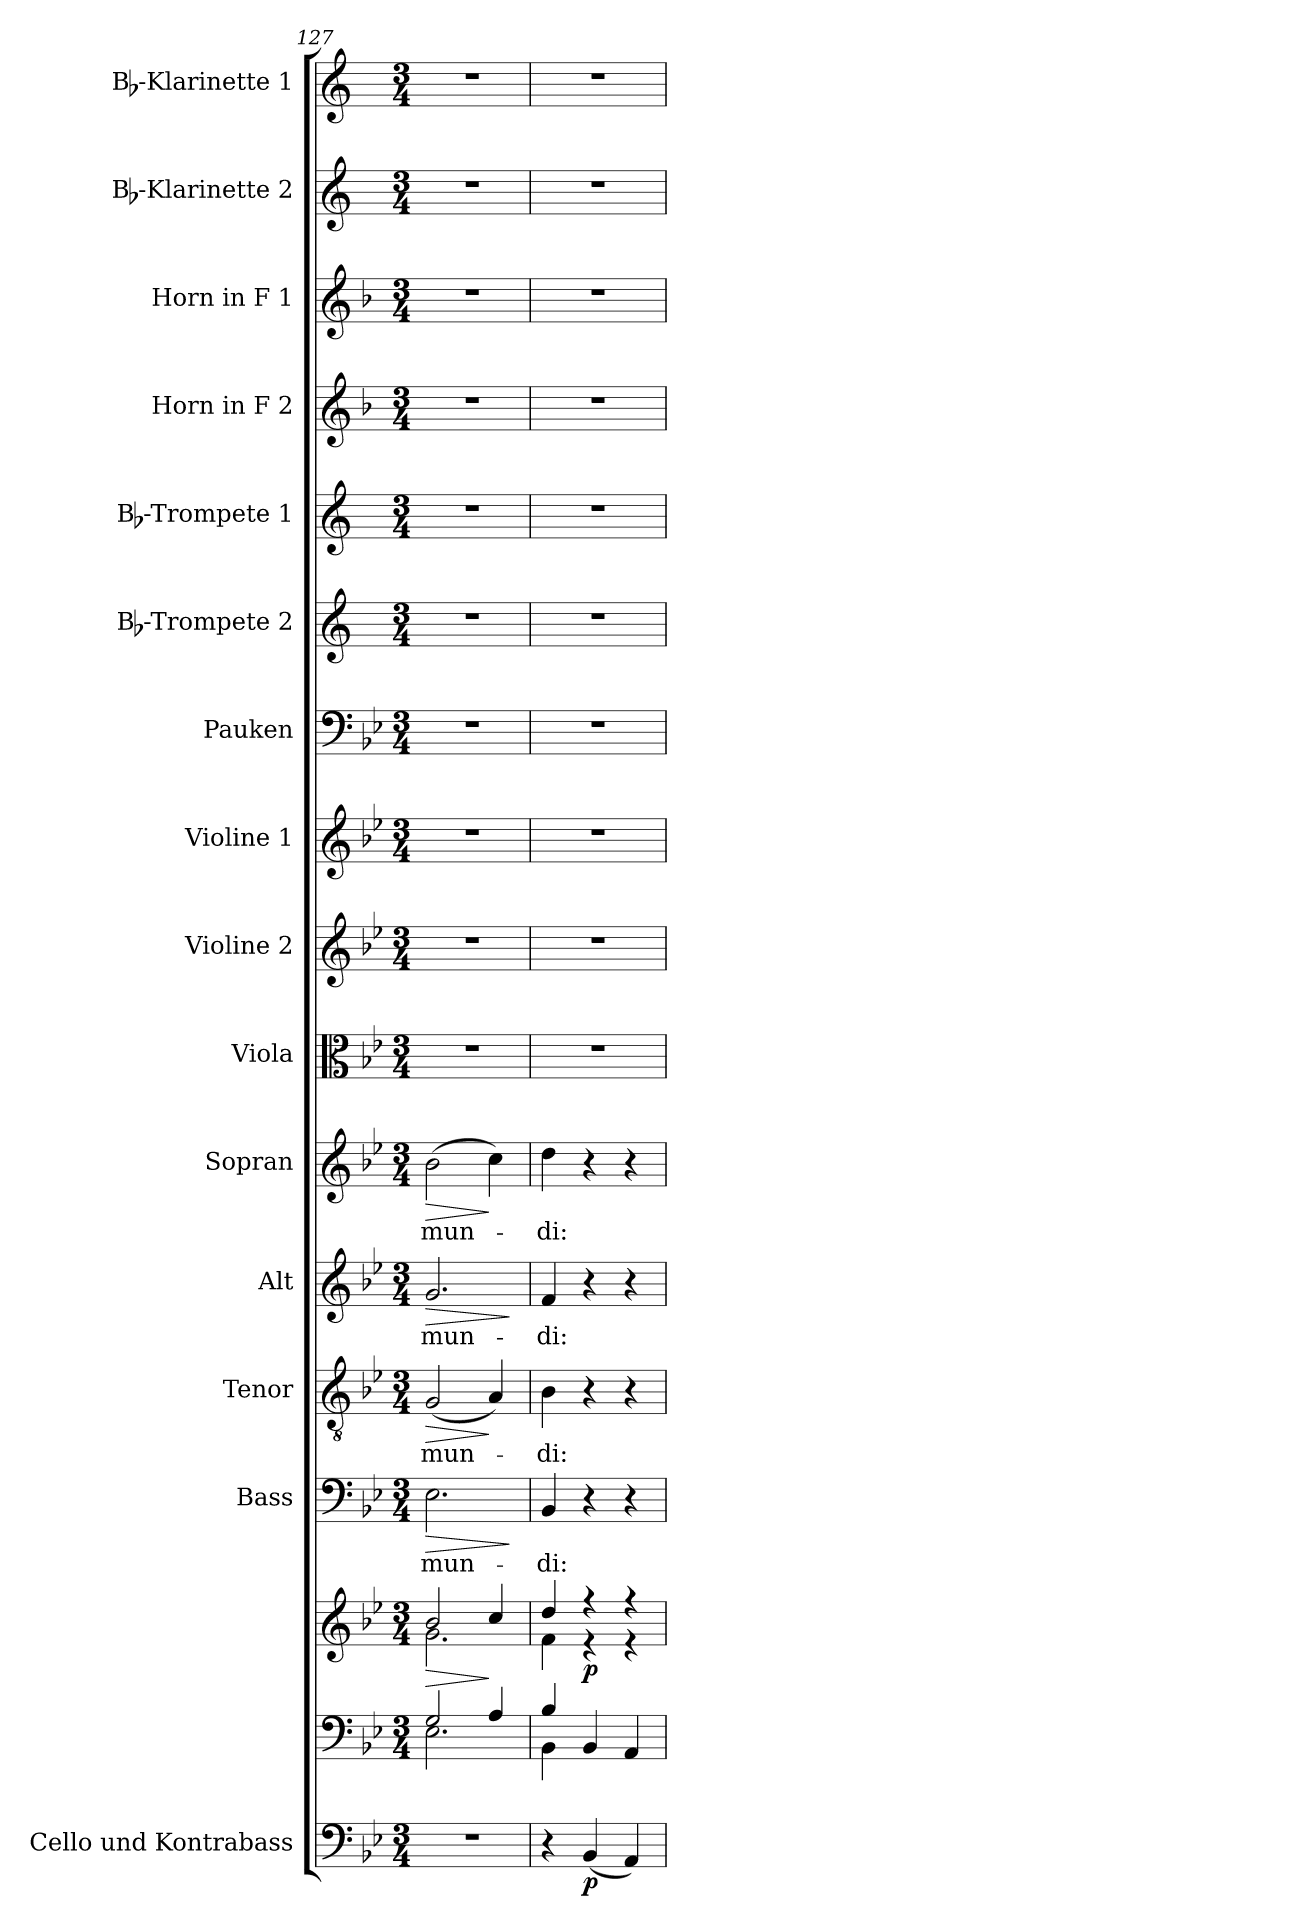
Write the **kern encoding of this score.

**kern	**dynam	**kern	**kern	**dynam	**kern	**text	**dynam	**kern	**text	**dynam	**kern	**text	**dynam	**kern	**text	**dynam	**kern	**kern	**kern	**kern	**kern	**kern	**kern	**kern	**kern	**kern
*part16	*part16	*part15	*part15	*part15	*part14	*part14	*part14	*part13	*part13	*part13	*part12	*part12	*part12	*part11	*part11	*part11	*part10	*part9	*part8	*part7	*part6	*part5	*part4	*part3	*part2	*part1
*staff17	*staff17	*staff16	*staff15	*staff15/16	*staff14	*staff14	*staff14	*staff13	*staff13	*staff13	*staff12	*staff12	*staff12	*staff11	*staff11	*staff11	*staff10	*staff9	*staff8	*staff7	*staff6	*staff5	*staff4	*staff3	*staff2	*staff1
*I"Cello und Kontrabass	*	*	*	*	*I"Bass	*	*	*I"Tenor	*	*	*I"Alt	*	*	*I"Sopran	*	*	*I"Viola	*I"Violine 2	*I"Violine 1	*I"Pauken	*I"Bb-Trompete 2	*I"Bb-Trompete 1	*I"Horn in F 2	*I"Horn in F 1	*I"Bb-Klarinette 2	*I"Bb-Klarinette 1
*I'Kb.	*	*	*	*	*I'B.	*	*	*I'T.	*	*	*I'A.	*	*	*I'S.	*	*	*I'Vla.	*I'Vl. 2	*I'Vl. 1	*I'Pk.	*I'Bb Trp. 2	*I'Bb Trp. 1	*	*	*I'Bb Kl. 2	*I'Bb Kl. 1
*clefF4	*	*clefF4	*clefG2	*	*clefF4	*	*	*clefGv2	*	*	*clefG2	*	*	*clefG2	*	*	*clefC3	*clefG2	*clefG2	*clefF4	*clefG2	*clefG2	*clefG2	*clefG2	*clefG2	*clefG2
*ITrd7c12	*	*	*	*	*	*	*	*	*	*	*	*	*	*	*	*	*	*	*	*	*ITrd1c2	*ITrd1c2	*ITrd4c7	*ITrd4c7	*ITrd1c2	*ITrd1c2
*k[b-e-]	*	*k[b-e-]	*k[b-e-]	*	*k[b-e-]	*	*	*k[b-e-]	*	*	*k[b-e-]	*	*	*k[b-e-]	*	*	*k[b-e-]	*k[b-e-]	*k[b-e-]	*k[b-e-]	*k[b-e-]	*k[b-e-]	*k[b-e-]	*k[b-e-]	*k[b-e-]	*k[b-e-]
*B-:	*	*B-:	*B-:	*	*B-:	*	*	*B-:	*	*	*B-:	*	*	*B-:	*	*	*B-:	*B-:	*B-:	*B-:	*B-:	*B-:	*B-:	*B-:	*B-:	*B-:
*M3/4	*	*M3/4	*M3/4	*	*M3/4	*	*	*M3/4	*	*	*M3/4	*	*	*M3/4	*	*	*M3/4	*M3/4	*M3/4	*M3/4	*M3/4	*M3/4	*M3/4	*M3/4	*M3/4	*M3/4
=127	=127	=127	=127	=127	=127	=127	=127	=127	=127	=127	=127	=127	=127	=127	=127	=127	=127	=127	=127	=127	=127	=127	=127	=127	=127	=127
*	*	*^	*	*	*	*	*	*	*	*	*	*	*	*	*	*	*	*	*	*	*	*	*	*	*	*
!	!	!	!	!	!LO:HP:b	!	!LO:LY:b	!LO:HP:b	!	!LO:LY:b	!LO:HP:b	!	!LO:LY:b	!LO:HP:b	!	!LO:LY:b	!LO:HP:b	!	!	!	!	!	!	!	!	!	!
*	*	*	*	*^	*	*	*	*	*	*	*	*	*	*	*	*	*	*	*	*	*	*	*	*	*	*	*
2.r	.	2G!/	2.E-!\	2b-!/	2.g!\	>	2.E-\	mun-	>	(<2G/	mun-	>	2.g/	mun-	>	(>2b-\	mun-	>	2.r	2.r	2.r	2.r	2.r	2.r	2.r	2.r	2.r	2.r
.	.	4A!/	.	4cc!/	.	]	.	.	.	4A/)	.	]	.	.	.	4cc\)	.	]	.	.	.	.	.	.	.	.	.	.
*	*	*v	*v	*	*	*	*	*	*	*	*	*	*	*	*	*	*	*	*	*	*	*	*	*	*	*	*	*
*	*	*	*v	*v	*	*	*	*	*	*	*	*	*	*	*	*	*	*	*	*	*	*	*	*	*	*	*
.	.	.	.	.	.	.	]	.	.	.	.	.	]	.	.	.	.	.	.	.	.	.	.	.	.	.
=128	=128	=128	=128	=128	=128	=128	=128	=128	=128	=128	=128	=128	=128	=128	=128	=128	=128	=128	=128	=128	=128	=128	=128	=128	=128	=128
*	*	*^	*^	*	*	*	*	*	*	*	*	*	*	*	*	*	*	*	*	*	*	*	*	*	*	*
!	!	!	!	!	!	!	!	!LO:LY:b	!	!	!LO:LY:b	!	!	!LO:LY:b	!	!	!LO:LY:b	!	!	!	!	!	!	!	!	!	!	!
4r	.	4B-!/	4BB-!\	4dd!/	4f!\	.	4BB-/	-di:	.	4B-\	-di:	.	4f/	-di:	.	4dd\	-di:	.	2.r	2.r	2.r	2.r	2.r	2.r	2.r	2.r	2.r	2.r
!	!LO:DY:b	!	!	!	!	!LO:DY:b	!	!	!	!	!	!	!	!	!	!	!	!	!	!	!	!	!	!	!	!	!	!
(<4BBB-/	p	4BB-/	4ryy	4r	4r	p	4r	.	.	4r	.	.	4r	.	.	4r	.	.	.	.	.	.	.	.	.	.	.	.
4AAA/)	.	4AA/	4ryy	4r	4r	.	4r	.	.	4r	.	.	4r	.	.	4r	.	.	.	.	.	.	.	.	.	.	.	.
*	*	*v	*v	*	*	*	*	*	*	*	*	*	*	*	*	*	*	*	*	*	*	*	*	*	*	*	*	*
*	*	*	*v	*v	*	*	*	*	*	*	*	*	*	*	*	*	*	*	*	*	*	*	*	*	*	*	*
=	=	=	=	=	=	=	=	=	=	=	=	=	=	=	=	=	=	=	=	=	=	=	=	=	=	=
*-	*-	*-	*-	*-	*-	*-	*-	*-	*-	*-	*-	*-	*-	*-	*-	*-	*-	*-	*-	*-	*-	*-	*-	*-	*-	*-
